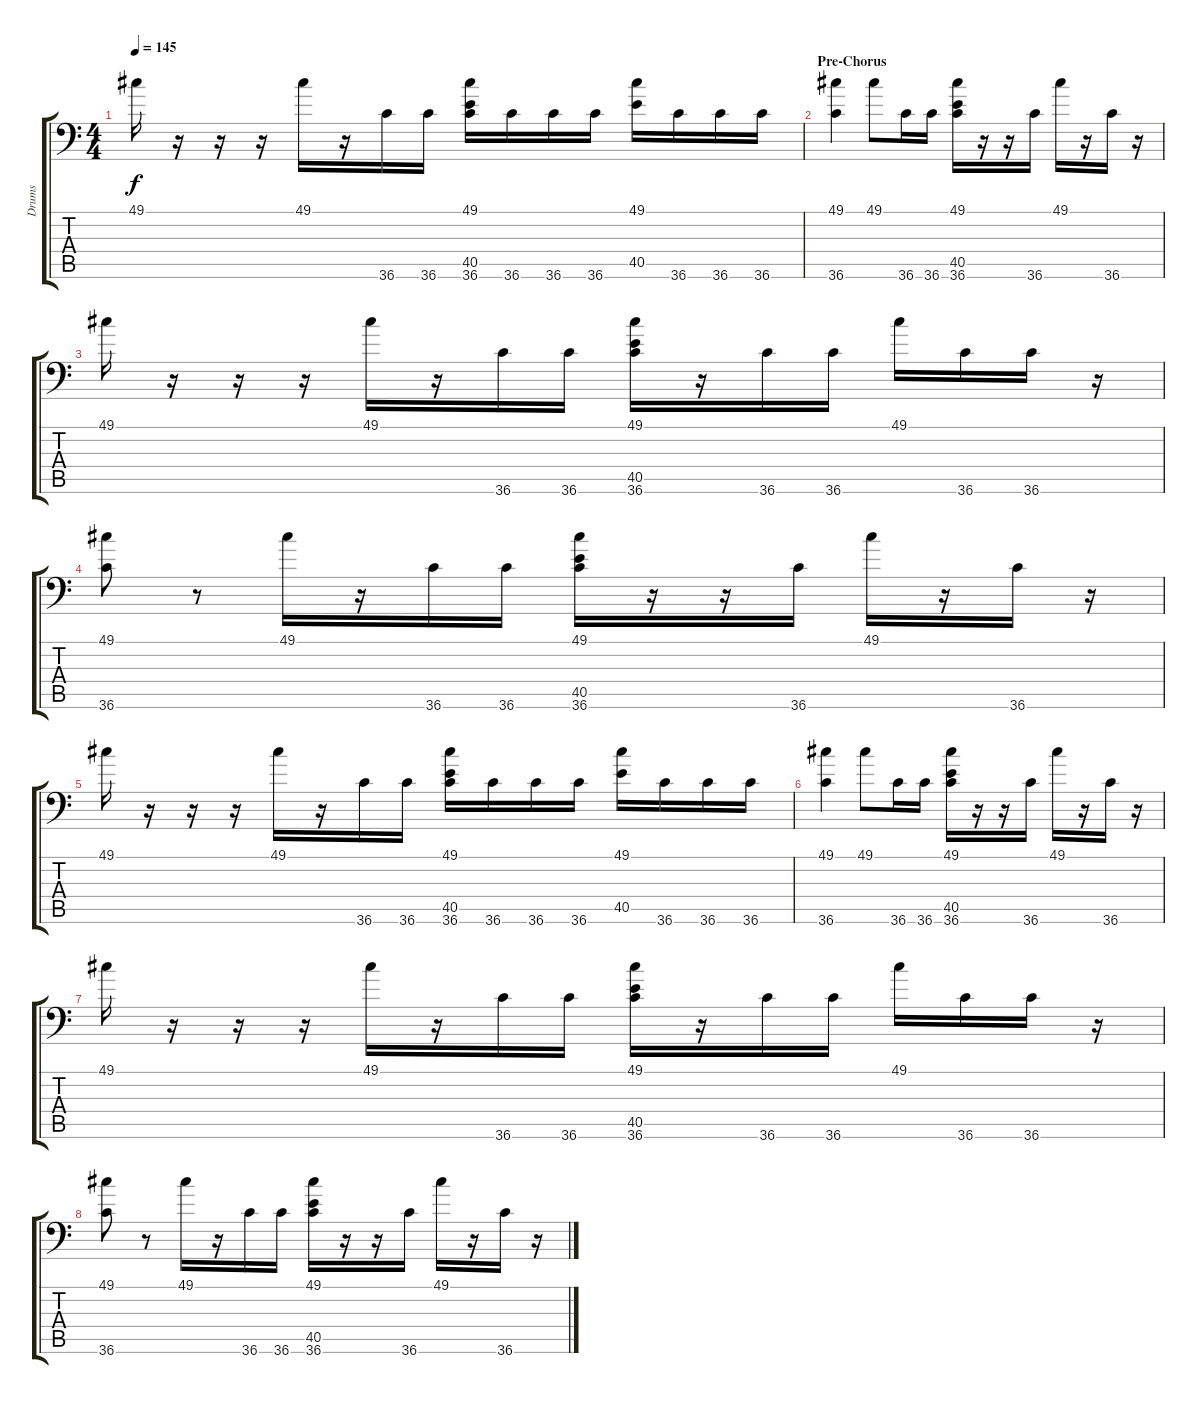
\track ("Drums" "Drums") {instrument acousticgrandpiano}
\staff {score tabs}
\tuning (C-1 C-1 C-1 C-1 C-1 C-1) {hide}
\ts (4 4)
\tempo 145
\clef f4
\ks c
49.1.16{dy f} r.16 r.16 r.16 49.1.16 r.16 36.6.16 36.6.16 (49.1 40.5 36.6).16 36.6.16 36.6.16 36.6.16 (49.1 40.5).16 36.6.16 36.6.16 36.6.16 |
\section ("" "Pre-Chorus")
(49.1 36.6).4 49.1.8 36.6.16 36.6.16 (49.1 40.5 36.6).16 r.16 r.16 36.6.16 49.1.16 r.16 36.6.16 r.16 |
49.1.16 r.16 r.16 r.16 49.1.16 r.16 36.6.16 36.6.16 (49.1 40.5 36.6).16 r.16 36.6.16 36.6.16 49.1.16 36.6.16 36.6.16 r.16 |
(49.1 36.6).8 r.8 49.1.16 r.16 36.6.16 36.6.16 (49.1 40.5 36.6).16 r.16 r.16 36.6.16 49.1.16 r.16 36.6.16 r.16 |
49.1.16 r.16 r.16 r.16 49.1.16 r.16 36.6.16 36.6.16 (49.1 40.5 36.6).16 36.6.16 36.6.16 36.6.16 (49.1 40.5).16 36.6.16 36.6.16 36.6.16 |
(49.1 36.6).4 49.1.8 36.6.16 36.6.16 (49.1 40.5 36.6).16 r.16 r.16 36.6.16 49.1.16 r.16 36.6.16 r.16 |
49.1.16 r.16 r.16 r.16 49.1.16 r.16 36.6.16 36.6.16 (49.1 40.5 36.6).16 r.16 36.6.16 36.6.16 49.1.16 36.6.16 36.6.16 r.16 |
(49.1 36.6).8 r.8 49.1.16 r.16 36.6.16 36.6.16 (49.1 40.5 36.6).16 r.16 r.16 36.6.16 49.1.16 r.16 36.6.16 r.16
